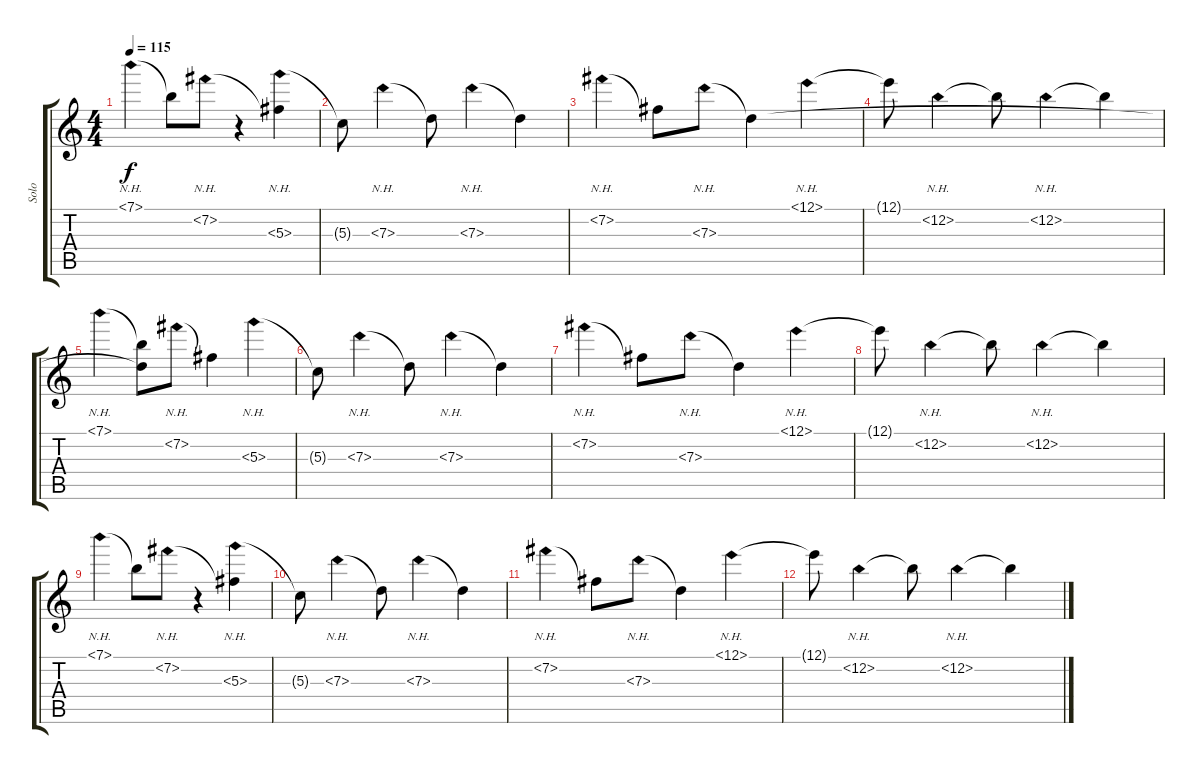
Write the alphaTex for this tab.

\track ("Solo" "Solo") {instrument electricguitarmuted}
\staff {score tabs}
\tuning (E4 B3 G3 D3 A2 E2) {hide}
\ts (4 4)
\tempo 115
\clef g2
\ks c
7.1{nh}.4{dy f} 7.1{t}.8 7.2{nh}.8 r.4 (7.2{t} 5.3{nh}).4 |
5.3{t}.8 7.3{nh}.4 7.3{t}.8 7.3{nh}.4 7.3{t}.4 |
7.2{nh}.4 7.2{t}.8 7.3{nh}.8 7.3{t}.4 12.1{nh}.4 |
12.1{t}.8 12.2{nh}.4 12.2{t}.8 12.2{nh}.4 12.2{t}.4 |
7.1{nh}.4 (7.1{t} 7.3{t}).8 7.2{nh}.8 7.2{t}.4 5.3{nh}.4 |
5.3{t}.8 7.3{nh}.4 7.3{t}.8 7.3{nh}.4 7.3{t}.4 |
7.2{nh}.4 7.2{t}.8 7.3{nh}.8 7.3{t}.4 12.1{nh}.4 |
12.1{t}.8 12.2{nh}.4 12.2{t}.8 12.2{nh}.4 12.2{t}.4 |
7.1{nh}.4 7.1{t}.8 7.2{nh}.8 r.4 (7.2{t} 5.3{nh}).4 |
5.3{t}.8 7.3{nh}.4 7.3{t}.8 7.3{nh}.4 7.3{t}.4 |
7.2{nh}.4 7.2{t}.8 7.3{nh}.8 7.3{t}.4 12.1{nh}.4 |
12.1{t}.8 12.2{nh}.4 12.2{t}.8 12.2{nh}.4 12.2{t}.4
